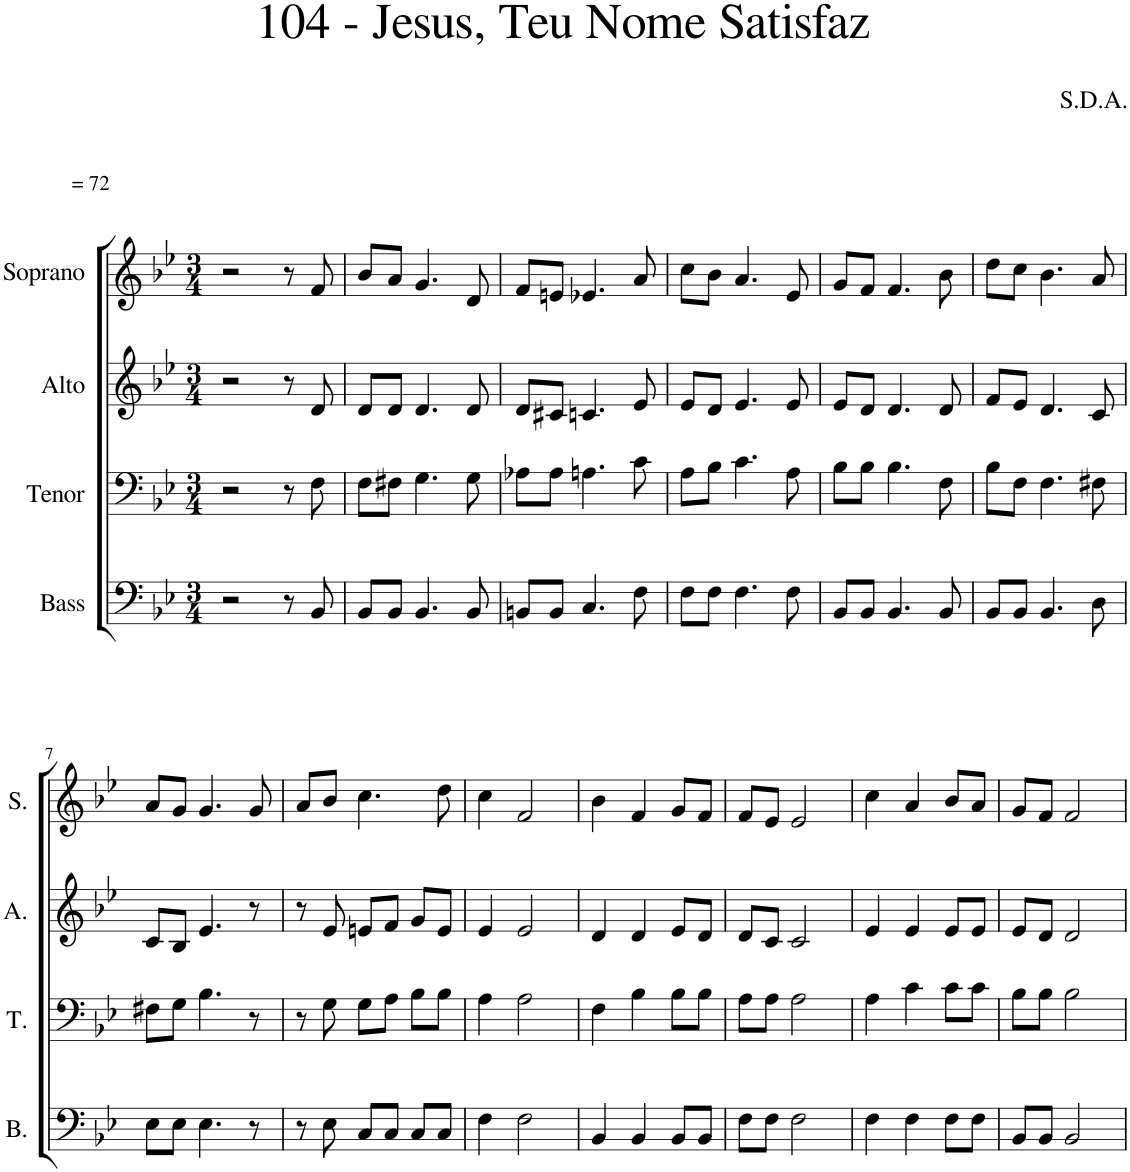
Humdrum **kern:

**kern	**kern	**kern	**kern
*part4	*part3	*part2	*part1
*staff4	*staff3	*staff2	*staff1
*I"Bass	*I"Tenor	*I"Alto	*I"Soprano
*I'B.	*I'T.	*I'A.	*I'S.
*clefF4	*clefF4	*clefG2	*clefG2
*k[b-e-]	*k[b-e-]	*k[b-e-]	*k[b-e-]
*M3/4	*M3/4	*M3/4	*M3/4
=1	=1	=1	=1
!	!	!	!LO:TX:a:t== 72
2r	2r	2r	2r
8r	8r	8r	8r
8BB-/	8F\	8d/	8f/
=2	=2	=2	=2
8BB-/L	8F\L	8d/L	8b-/L
8BB-/J	8F#X\J	8d/J	8a/J
4.BB-/	4.G\	4.d/	4.g/
8BB-/	8G\	8d/	8d/
=3	=3	=3	=3
8BBn/L	8A-X\L	8d/L	8f/L
8BB/J	8A-\J	8c#X/J	8en/J
4.C/	4.An\	4.cn/	4.e-X/
8F\	8c\	8e-/	8a/
=4	=4	=4	=4
8F\L	8A\L	8e-/L	8cc\L
8F\J	8B-\J	8d/J	8b-\J
4.F\	4.c\	4.e-/	4.a/
8F\	8A\	8e-/	8e-/
=5	=5	=5	=5
8BB-/L	8B-\L	8e-/L	8g/L
8BB-/J	8B-\J	8d/J	8f/J
4.BB-/	4.B-\	4.d/	4.f/
8BB-/	8F\	8d/	8b-\
=6	=6	=6	=6
8BB-/L	8B-\L	8f/L	8dd\L
8BB-/J	8F\J	8e-/J	8cc\J
4.BB-/	4.F\	4.d/	4.b-\
8D\	8F#X\	8c/	8a/
!!LO:LB:g=z
=7	=7	=7	=7
8E-\L	8F#X\L	8c/L	8a/L
8E-\J	8G\J	8B-/J	8g/J
4.E-\	4.B-\	4.e-/	4.g/
8r	8r	8r	8g/
=8	=8	=8	=8
8r	8r	8r	8a/L
8E-\	8G\	8e-/	8b-/J
8C/L	8G\L	8en/L	4.cc\
8C/J	8A\J	8f/J	.
8C/L	8B-\L	8g/L	.
8C/J	8B-\J	8e/J	8dd\
=9	=9	=9	=9
4F\	4A\	4e-/	4cc\
2F\	2A\	2e-/	2f/
=10	=10	=10	=10
4BB-/	4F\	4d/	4b-\
4BB-/	4B-\	4d/	4f/
8BB-/L	8B-\L	8e-/L	8g/L
8BB-/J	8B-\J	8d/J	8f/J
=11	=11	=11	=11
8F\L	8A\L	8d/L	8f/L
8F\J	8A\J	8c/J	8e-/J
2F\	2A\	2c/	2e-/
=12	=12	=12	=12
4F\	4A\	4e-/	4cc\
4F\	4c\	4e-/	4a/
8F\L	8c\L	8e-/L	8b-/L
8F\J	8c\J	8e-/J	8a/J
=13	=13	=13	=13
8BB-/L	8B-\L	8e-/L	8g/L
8BB-/J	8B-\J	8d/J	8f/J
2BB-/	2B-\	2d/	2f/
=	=	=	=
*-	*-	*-	*-
